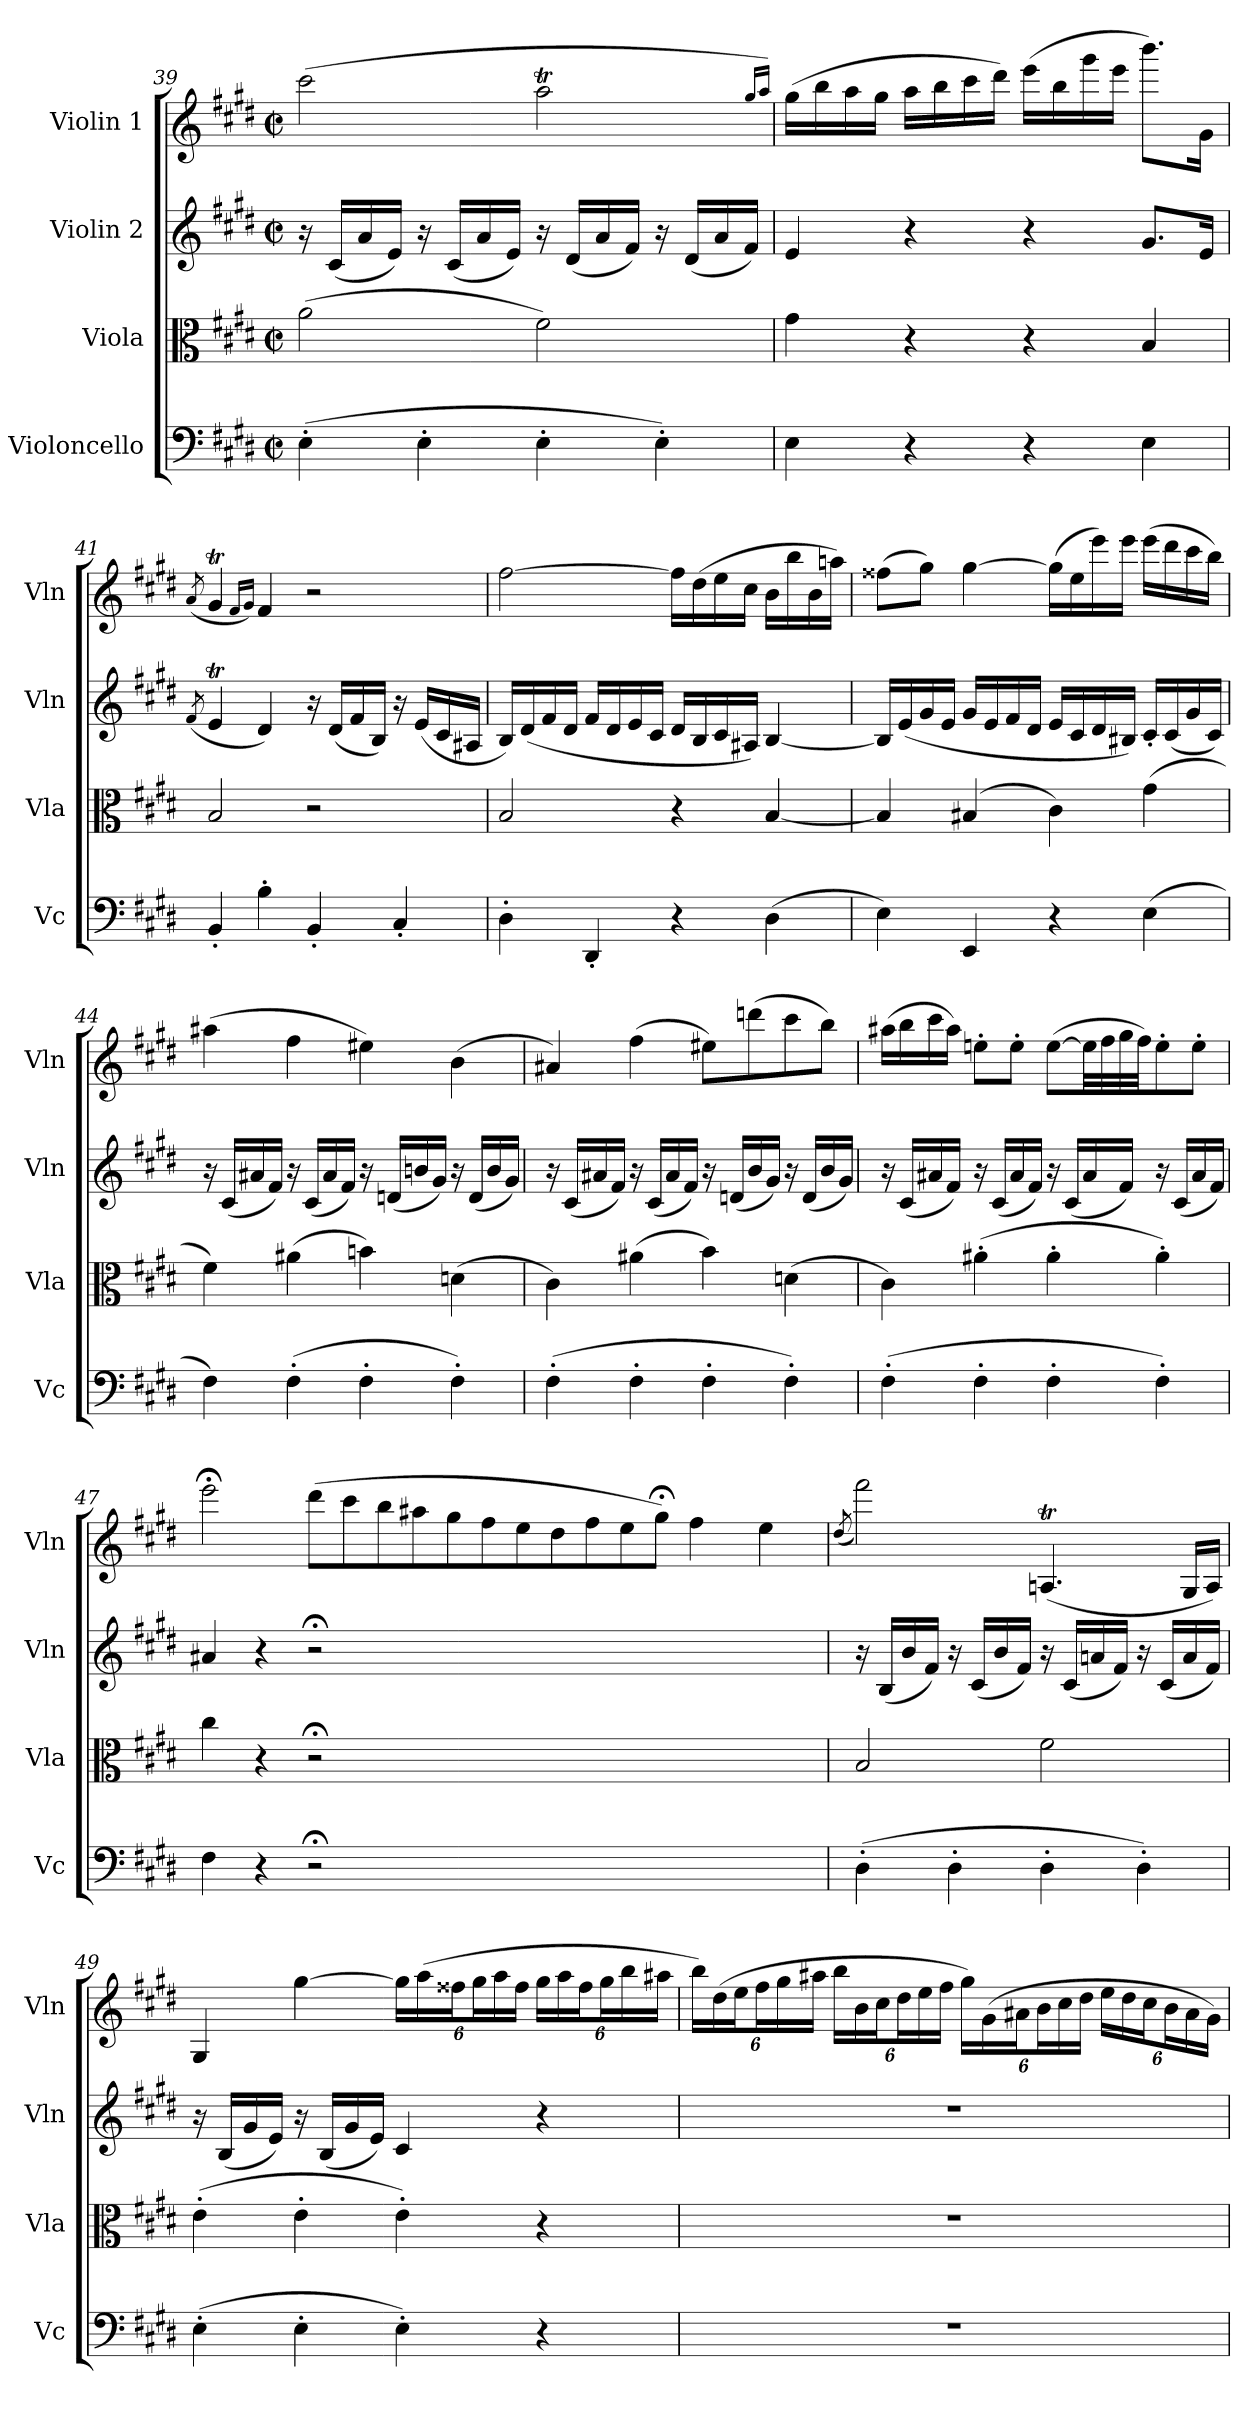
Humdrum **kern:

**kern	**kern	**kern	**kern
*part4	*part3	*part2	*part1
*staff4	*staff3	*staff2	*staff1
*I"Violoncello	*I"Viola	*I"Violin 2	*I"Violin 1
*I'Vc	*I'Vla	*I'Vln	*I'Vln
!!LO:LB:g=z
*clefF4	*clefC3	*clefG2	*clefG2
*k[f#c#g#d#]	*k[f#c#g#d#]	*k[f#c#g#d#]	*k[f#c#g#d#]
*M2/2	*M2/2	*M2/2	*M2/2
*met(c|)	*met(c|)	*met(c|)	*met(c|)
=39	=39	=39	=39
(4E'\	(2a\	16r	(2ccc#\
.	.	(16c#/LL	.
.	.	16a/	.
.	.	16e/JJ)	.
4E'\	.	16r	.
.	.	(16c#/LL	.
.	.	16a/	.
.	.	16e/JJ)	.
4E'\	2f#\)	16r	2aaT\
.	.	(16d#/LL	.
.	.	16a/	.
.	.	16f#/JJ)	.
4E'\)	.	16r	.
.	.	(16d#/LL	.
.	.	16a/	.
.	.	16f#/JJ)	.
.	.	.	16qgg#/LL
.	.	.	16qaa/JJ)
!!LO:LB:g=z
=40	=40	=40	=40
4E\	4g#\	4e/	(16gg#\LL
.	.	.	16bb\
.	.	.	16aa\
.	.	.	16gg#\JJ
4r	4r	4r	16aa\LL
.	.	.	16bb\
.	.	.	16ccc#\
.	.	.	16ddd#\JJ)
4r	4r	4r	(16eee\LL
.	.	.	16bb\
.	.	.	16ggg#\
.	.	.	16eee\JJ
4E\	4B/	8.g#/L	8.bbb\L)
.	.	16e/Jk	16g#\Jk
=41	=41	=41	=41
.	.	(8qf#/	(8qa/
4BB'/	2B/	4eT/	4g#t/
.	.	.	16qf#/LL
.	.	.	16qg#/JJ)
4B'\	.	4d#/)	4f#/
4BB'/	2r	16r	2r
.	.	(16d#/LL	.
.	.	16f#/	.
.	.	16B/JJ)	.
4C#'/	.	16r	.
.	.	(16e/LL	.
.	.	16c#/	.
.	.	16A#X/JJ	.
!!LO:PB:g=z
=42	=42	=42	=42
4D#'\	2B/	16B/LL)	[2ff#\
.	.	(16d#/	.
.	.	16f#/	.
.	.	16d#/JJ	.
4DD#'/	.	16f#/LL	.
.	.	16d#/	.
.	.	16e/	.
.	.	16c#/JJ	.
4r	4r	16d#/LL	16ff#\LL]
.	.	16B/	(16dd#\
.	.	16c#/	16ee\
.	.	16A#X/JJ)	16cc#\JJ
(4D#\	[4B/	[4B/	16b\LL
.	.	.	16bb\
.	.	.	16b\
.	.	.	16aan\JJ)
!!LO:LB:g=z
=43	=43	=43	=43
4E\)	4B/]	16B/LL]	(8ff##X\L
.	.	(16e/	.
.	.	16g#/	8gg#\J)
.	.	16e/JJ	.
4EE/	(4B#X/	16g#/LL	[4gg#\
.	.	16e/	.
.	.	16f#/	.
.	.	16d#/JJ	.
4r	4c#\)	16e/LL	(16gg#\LL]
.	.	16c#/	16ee\
.	.	16d#/	16eee\)
.	.	16B#X/JJ)	16eee\JJ
(4E\	(4g#\	16c#'/LL	(16eee\LL
.	.	(16c#/	16ddd#\
.	.	16g#/	16ccc#\
.	.	16c#/JJ)	16bb\JJ)
=44	=44	=44	=44
4F#\)	4f#\)	16r	(4aa#X\
.	.	(16c#/LL	.
.	.	16a#X/	.
.	.	16f#/JJ)	.
(4F#'\	(4a#X\	16r	4ff#\
.	.	(16c#/LL	.
.	.	16a#/	.
.	.	16f#/JJ)	.
4F#'\	4bn\)	16r	4ee#X\)
.	.	(16dn/LL	.
.	.	16bn/	.
.	.	16g#/JJ)	.
4F#'\)	(4dn\	16r	(4b\
.	.	(16d/LL	.
.	.	16b/	.
.	.	16g#/JJ)	.
!!LO:LB:g=z
=45	=45	=45	=45
(4F#'\	4c#\)	16r	4a#X/)
.	.	(16c#/LL	.
.	.	16a#X/	.
.	.	16f#/JJ)	.
4F#'\	(4a#X\	16r	(4ff#\
.	.	(16c#/LL	.
.	.	16a#/	.
.	.	16f#/JJ)	.
4F#'\	4b\)	16r	8ee#X\L)
.	.	(16dn/LL	.
.	.	16b/	(8dddn\
.	.	16g#/JJ)	.
4F#'\)	(4dn\	16r	8ccc#\
.	.	(16d/LL	.
.	.	16b/	8bb\J)
.	.	16g#/JJ)	.
!!LO:LB:g=z
=46	=46	=46	=46
(4F#'\	4c#\)	16r	(16aa#X\LL
.	.	(16c#/LL	16bb\
.	.	16a#X/	16ccc#\
.	.	16f#/JJ)	16aa#\JJ)
4F#'\	(4a#X'\	16r	8een'\L
.	.	(16c#/LL	.
.	.	16a#/	8ee'\J
.	.	16f#/JJ)	.
4F#'\	4a#'\	16r	([8ee\L
.	.	(16c#/LL	.
.	.	16a#/	32ee\LL]
.	.	.	32ff#\
.	.	16f#/JJ)	32gg#\
.	.	.	32ff#\JJ)
4F#'\)	4a#'\)	16r	8ee'\
.	.	(16c#/LL	.
.	.	16a#/	8ee'\J
.	.	16f#/JJ)	.
=47	=47	=47	=47
4F#\	4cc#\	4a#X/	2eee;<\
4r	4r	4r	.
2r;<	2r;<	2r;<	(8ddd#!\L
.	.	.	8ccc#!\
.	.	.	8bb!\
.	.	.	8aa#X!\
2ryy	2ryy	2ryy	8gg#!\
.	.	.	8ff#!\
.	.	.	8ee!\
.	.	.	8dd#!\
2ryy	2ryy	2ryy	8ff#!\
.	.	.	8ee!\
.	.	.	8gg#;<!\J)
.	.	.	4ff#!\
4ryy	4ryy	4ryy	.
.	.	.	4ee!\
8ryy	8ryy	8ryy	.
!!LO:LB:g=z
=48	=48	=48	=48
.	.	.	(>8qdd#/
(4D#'\	2B/	16r	2fff#\)
.	.	(16B/LL	.
.	.	16b/	.
.	.	16f#/JJ)	.
4D#'\	.	16r	.
.	.	(16c#/LL	.
.	.	16b/	.
.	.	16f#/JJ)	.
4D#'\	2f#\	16r	(4.AnT/
.	.	(16c#/LL	.
.	.	16an/	.
.	.	16f#/JJ)	.
4D#'\)	.	16r	.
.	.	(16c#/LL	.
.	.	16a/	16G#/LL
.	.	16f#/JJ)	16A/JJ)
!!LO:PB:g=z
=49	=49	=49	=49
(4E'\	(4e'\	16r	4G#/
.	.	(16B/LL	.
.	.	16g#/	.
.	.	16e/JJ)	.
4E'\	4e'\	16r	[4gg#\
.	.	(16B/LL	.
.	.	16g#/	.
.	.	16e/JJ)	.
4E'\)	4e'\)	4c#/	24gg#\LL]
.	.	.	(24aa\
.	.	.	24ff##X\J
.	.	.	24gg#\L
.	.	.	24aa\
.	.	.	24ff##\JJ
*	*	*	*Xbrackettup
4r	4r	4r	24gg#\LL
.	.	.	24aa\
.	.	.	24ff##\J
.	.	.	24gg#\L
.	.	.	24bb\
.	.	.	24aa#X\JJ
!!LO:LB:g=z
=50	=50	=50	=50
1r	1r	1r	24bb\LL)
.	.	.	(24dd#\
.	.	.	24ee\J
.	.	.	24ff#\L
.	.	.	24gg#\
.	.	.	24aa#X\JJ
.	.	.	24bb\LL
.	.	.	24b\
.	.	.	24cc#\J
.	.	.	24dd#\L
.	.	.	24ee\
.	.	.	24ff#\JJ
.	.	.	24gg#\LL)
.	.	.	(24g#\
.	.	.	24a#X\J
.	.	.	24b\L
.	.	.	24cc#\
.	.	.	24dd#\JJ
.	.	.	24ee\LL
.	.	.	24dd#\
.	.	.	24cc#\J
.	.	.	24b\L
.	.	.	24a#\
.	.	.	24g#\JJ)
=	=	=	=
*-	*-	*-	*-
